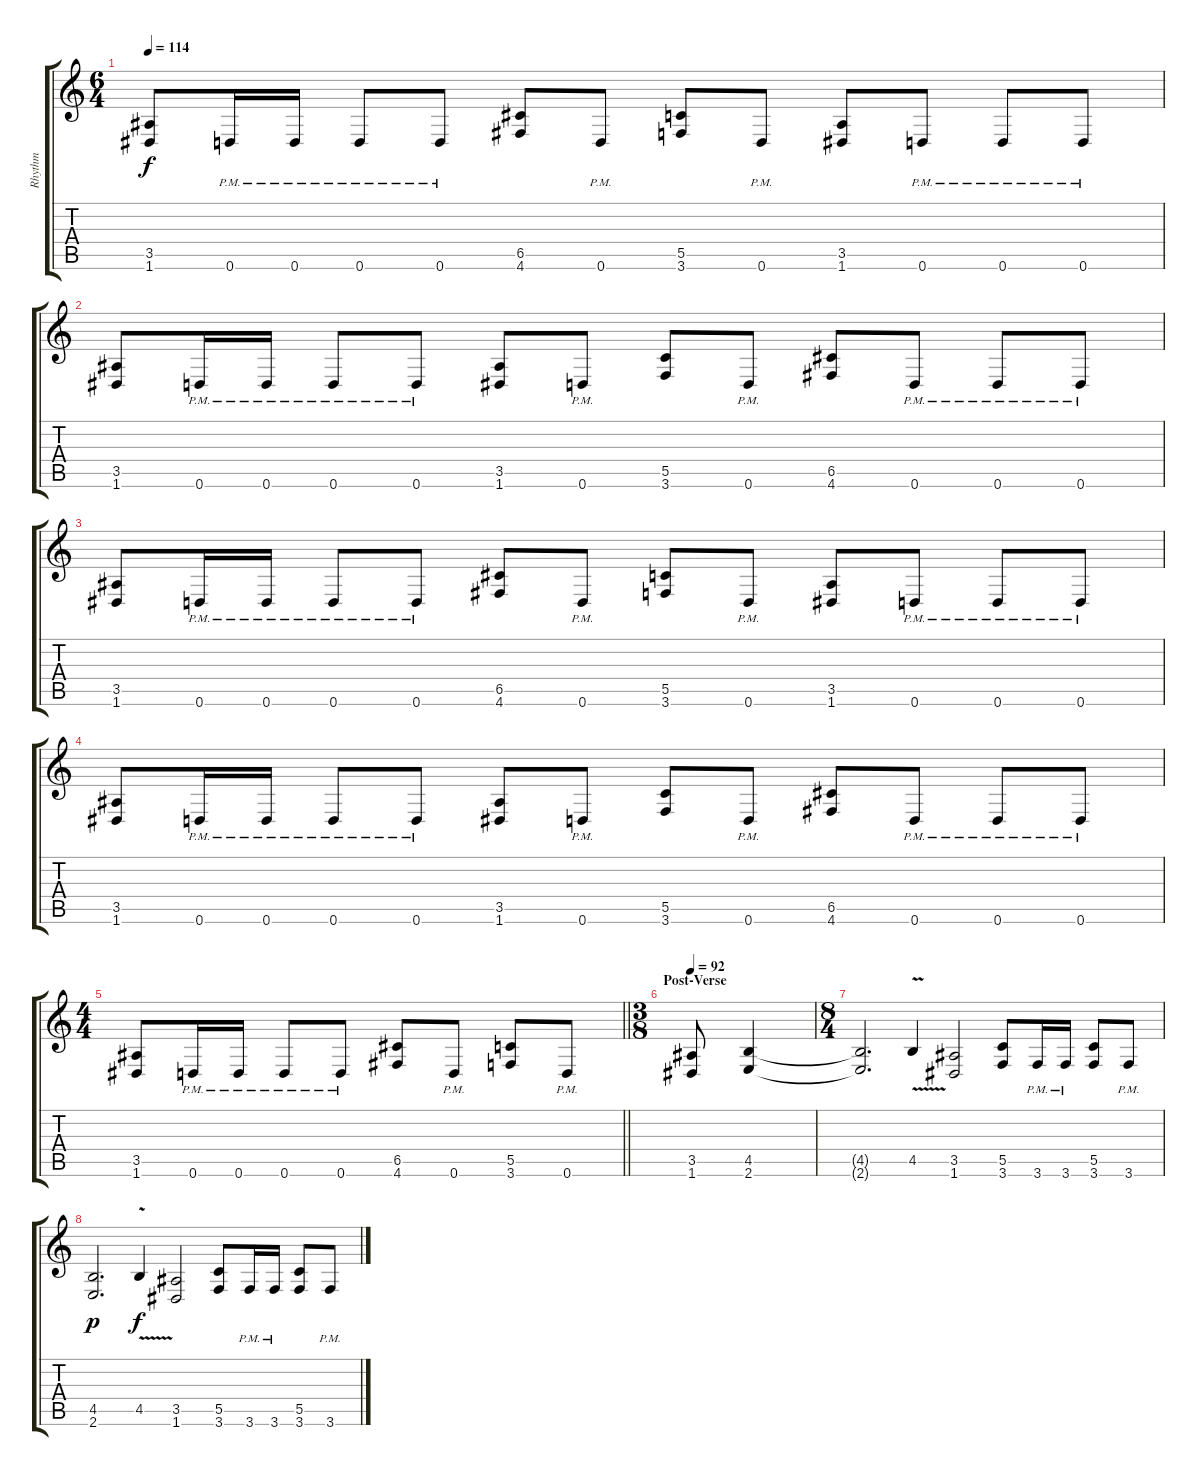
\track ("Rhythm" "Rhythm") {instrument distortionguitar}
\staff {score tabs}
\tuning (D4 A3 F3 C3 G2 D2) {hide}
\ts (6 4)
\tempo 114
\clef g2
\ks c
(3.5 1.6).8{dy f} 0.6{pm}.16 0.6{pm}.16 0.6{pm}.8 0.6{pm}.8 (6.5 4.6).8 0.6{pm}.8 (5.5 3.6).8 0.6{pm}.8 (3.5 1.6).8 0.6{pm}.8 0.6{pm}.8 0.6{pm}.8 |
(3.5 1.6).8 0.6{pm}.16 0.6{pm}.16 0.6{pm}.8 0.6{pm}.8 (3.5 1.6).8 0.6{pm}.8 (5.5 3.6).8 0.6{pm}.8 (6.5 4.6).8 0.6{pm}.8 0.6{pm}.8 0.6{pm}.8 |
(3.5 1.6).8 0.6{pm}.16 0.6{pm}.16 0.6{pm}.8 0.6{pm}.8 (6.5 4.6).8 0.6{pm}.8 (5.5 3.6).8 0.6{pm}.8 (3.5 1.6).8 0.6{pm}.8 0.6{pm}.8 0.6{pm}.8 |
(3.5 1.6).8 0.6{pm}.16 0.6{pm}.16 0.6{pm}.8 0.6{pm}.8 (3.5 1.6).8 0.6{pm}.8 (5.5 3.6).8 0.6{pm}.8 (6.5 4.6).8 0.6{pm}.8 0.6{pm}.8 0.6{pm}.8 |
\ts (4 4)
\barLineRight lightlight
(3.5 1.6).8 0.6{pm}.16 0.6{pm}.16 0.6{pm}.8 0.6{pm}.8 (6.5 4.6).8 0.6{pm}.8 (5.5 3.6).8 0.6{pm}.8 |
\ts (3 8)
\section ("" "Post-Verse")
\tempo 92
(3.5 1.6).8 (4.5 2.6).4 |
\ts (8 4)
(4.5{t} 2.6{t}).2{d} 4.5{v}.4 (3.5 1.6).2 (5.5 3.6).8 3.6{pm}.16 3.6{pm}.16 (5.5 3.6).8 3.6{pm}.8 |
(4.5 2.6).2{d dy p} 4.5{v}.4{dy f} (3.5 1.6).2 (5.5 3.6).8 3.6{pm}.16 3.6{pm}.16 (5.5 3.6).8 3.6{pm}.8
